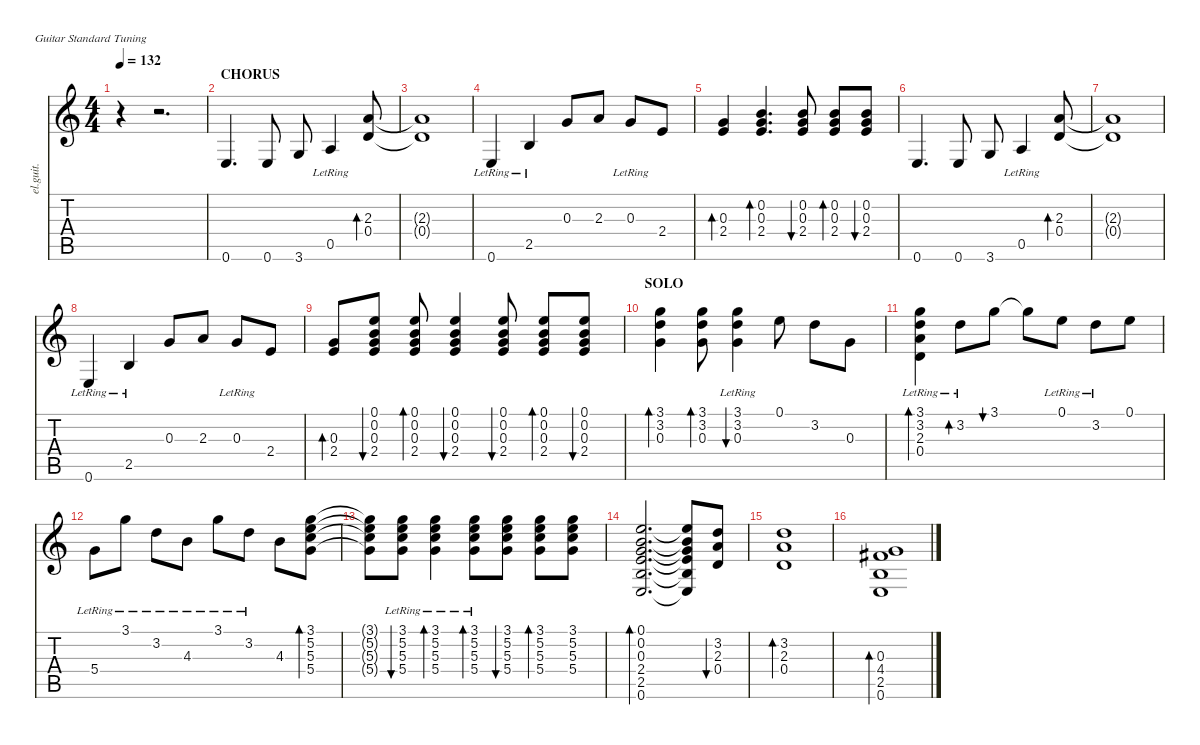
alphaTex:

\defaultSystemsLayout 4
\hideDynamics
\bracketExtendMode nobrackets
\otherSystemsTrackNameOrientation horizontal
\track ("Gtr.3 (Doubled)" "el.guit.") {instrument electricguitarclean}
\staff {score tabs}
\tuning (E4 B3 G3 D3 A2 E2)
\ts (4 4)
\tempo 132
\clef g2
\ks c
r.4{dy mf beam Down} r.2{d beam Down} |
\section ("" "CHORUS")
0.6.4{d dy fff beam Up} 0.6.8{dy mp beam Up} 3.6.8{dy mf beam Up} 0.5{lr}.4{dy ff beam Up} (2.3 0.4).8{bd 60 beam Up} |
(2.3{t} 0.4{t}).1{dy f beam Up} |
0.6{lr}.4{beam Up} 2.5{lr}.4{beam Up} 0.3.8{dy mf beam Up} 2.3.8{dy ff beam Up} 0.3{lr}.8{dy f beam Up} 2.4.8{beam Up} |
(0.3 2.4).4{bd 120 dy mf beam Up} (0.2 0.3 2.4).4{d bd 60 dy ff beam Up} (0.2 0.3 2.4).8{bu 30 dy mf beam Up} (0.2 0.3 2.4).8{bd 30 beam Up} (0.2 0.3 2.4).8{bu 30 dy mp beam Up} |
0.6.4{d dy mf beam Up} 0.6.8{dy ff beam Up} 3.6.8{dy f beam Up} 0.5{lr}.4{beam Up} (2.3 0.4).8{bd 60 beam Up} |
(2.3{t} 0.4{t}).1{beam Up} |
0.6{lr}.4{beam Up} 2.5{lr}.4{dy ff beam Up} 0.3.8{dy f beam Up} 2.3.8{dy ff beam Up} 0.3{lr}.8{beam Up} 2.4.8{dy f beam Up} |
(0.3 2.4).8{bd 120 dy mp beam Up} (0.1 0.2 0.3 2.4).8{bu 30 beam Up} (0.1 0.2 0.3 2.4).8{bd 60 beam Up} (0.1 0.2 0.3 2.4).4{bu 30 dy ff beam Up} (0.1 0.2 0.3 2.4).8{bu 30 dy mf beam Up} (0.1 0.2 0.3 2.4).8{bd 30 dy ff beam Up} (0.1 0.2 0.3 2.4).8{bu 30 dy mf beam Up} |
\section ("" "SOLO ")
(3.1 3.2 0.3).4{bd 240 dy fff beam Down} (3.1 3.2 0.3).8{bd 60 dy mf beam Down} (3.1 3.2{lr} 0.3).4{bu 60 dy ff beam Down} 0.1.8{dy f beam Down} 3.2.8{dy mf beam Down} 0.3.8{beam Down} |
(3.1 3.2 2.3{lr} 0.4{lr}).4{bd 60 dy mp beam Down} 3.2{lr}.8{bd 60 dy mf beam Down} 3.1.8{bu 60 beam Down} 3.1{t}.8{dy f beam Down} 0.1{lr}.8{dy ff beam Down} 3.2{lr}.8{dy mf beam Down} 0.1.8{beam Down} |
5.4{lr}.8{dy ff beam Down} 3.1{lr}.8{dy f beam Down} 3.2{lr}.8{dy mf beam Down} 4.3{lr}.8{dy mp beam Down} 3.1{lr}.8{dy ff beam Down} 3.2{lr}.8{dy mf beam Down} 4.3.8{beam Down} (3.1 5.2 5.3 5.4).8{bd 60 dy f beam Down} |
(3.1{t} 5.2{t} 5.3{t} 5.4{t}).8{beam Down} (3.1{lr} 5.2 5.3 5.4).8{bu 30 dy mf beam Down} (3.1 5.2{lr} 5.3 5.4).4{bd 60 beam Down} (3.1{lr} 5.2 5.3 5.4).8{bd 30 beam Down} (3.1 5.2 5.3 5.4).8{bu 30 dy p beam Down} (3.1 5.2 5.3 5.4).8{bd 30 dy mf beam Down} (3.1 5.2 5.3 5.4).8{dy f beam Down} |
(0.1 0.2 0.3 2.4 2.5 0.6).2{d bd 30 beam Up} (0.1{t} 0.2{t} 0.3{t} 2.4{t} 2.5{t} 0.6{t}).8{beam Up} (3.2 2.3 0.4).8{bu 30 beam Up} |
(3.2 2.3 0.4).1{bd 30 dy ff beam Up} |
(0.3 4.4{acc #} 2.5 0.6).1{bd 30 dy mf beam Up}
